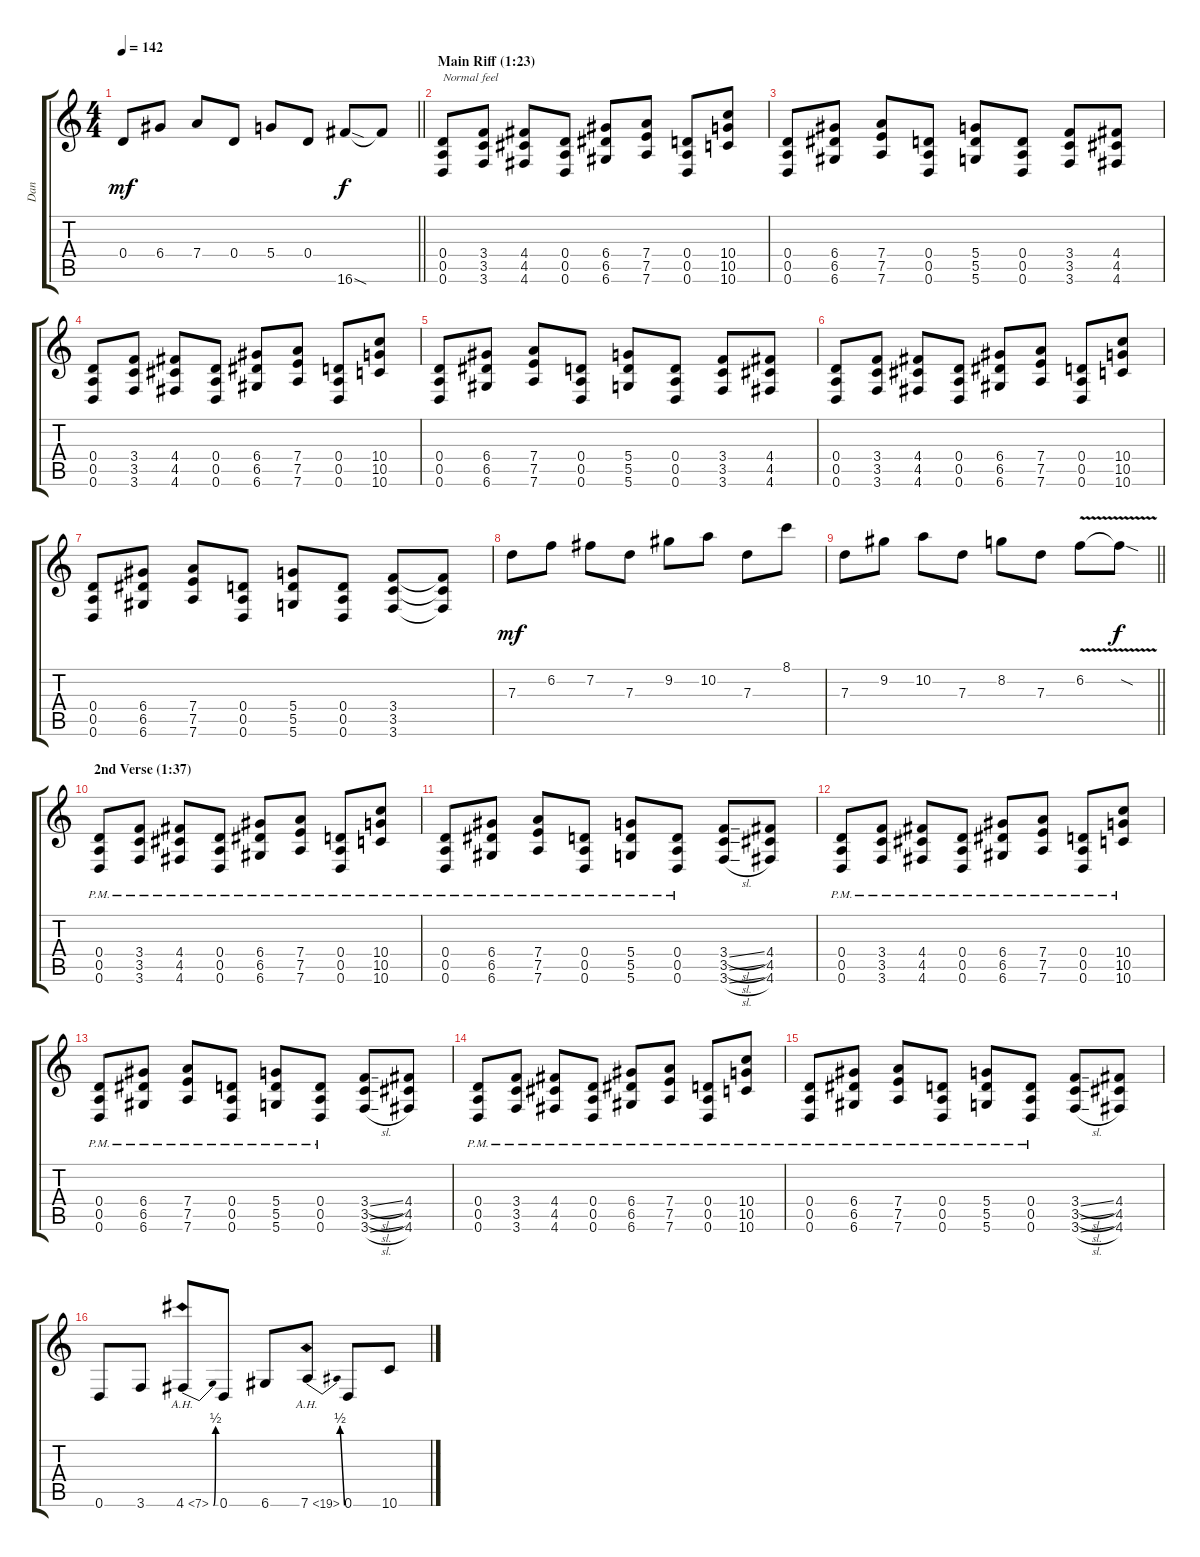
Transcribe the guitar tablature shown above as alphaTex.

\track ("Dan" "Dan") {instrument distortionguitar}
\staff {score tabs}
\tuning (E4 B3 G3 D3 A2 D2) {hide}
\ts (4 4)
\tempo 142
\clef g2
\barLineRight lightlight
\ks c
0.4.8{dy mf} 6.4.8 7.4.8 0.4.8 5.4.8 0.4.8 16.6{sod}.8{dy f} 16.6{t}.8 |
\section ("" "Main Riff (1:23)")
(0.4 0.5 0.6).8{txt "Normal feel"} (3.4 3.5 3.6).8 (4.4 4.5 4.6).8 (0.4 0.5 0.6).8 (6.4 6.5 6.6).8 (7.4 7.5 7.6).8 (0.4 0.5 0.6).8 (10.4 10.5 10.6).8 |
(0.4 0.5 0.6).8 (6.4 6.5 6.6).8 (7.4 7.5 7.6).8 (0.4 0.5 0.6).8 (5.4 5.5 5.6).8 (0.4 0.5 0.6).8 (3.4 3.5 3.6).8 (4.4 4.5 4.6).8 |
(0.4 0.5 0.6).8 (3.4 3.5 3.6).8 (4.4 4.5 4.6).8 (0.4 0.5 0.6).8 (6.4 6.5 6.6).8 (7.4 7.5 7.6).8 (0.4 0.5 0.6).8 (10.4 10.5 10.6).8 |
(0.4 0.5 0.6).8 (6.4 6.5 6.6).8 (7.4 7.5 7.6).8 (0.4 0.5 0.6).8 (5.4 5.5 5.6).8 (0.4 0.5 0.6).8 (3.4 3.5 3.6).8 (4.4 4.5 4.6).8 |
(0.4 0.5 0.6).8 (3.4 3.5 3.6).8 (4.4 4.5 4.6).8 (0.4 0.5 0.6).8 (6.4 6.5 6.6).8 (7.4 7.5 7.6).8 (0.4 0.5 0.6).8 (10.4 10.5 10.6).8 |
(0.4 0.5 0.6).8 (6.4 6.5 6.6).8 (7.4 7.5 7.6).8 (0.4 0.5 0.6).8 (5.4 5.5 5.6).8 (0.4 0.5 0.6).8 (3.4 3.5 3.6).8 (3.4{t} 3.5{t} 3.6{t}).8 |
7.3.8{dy mf} 6.2.8 7.2.8 7.3.8 9.2.8 10.2.8 7.3.8 8.1.8 |
\barLineRight lightlight
7.3.8 9.2.8 10.2.8 7.3.8 8.2.8 7.3.8 6.2{v}.8 6.2{sod t}.8{dy f} |
\section ("" "2nd Verse (1:37)")
(0.4{pm} 0.5{pm} 0.6{pm}).8 (3.4{pm} 3.5{pm} 3.6{pm}).8 (4.4{pm} 4.5{pm} 4.6{pm}).8 (0.4{pm} 0.5{pm} 0.6{pm}).8 (6.4{pm} 6.5{pm} 6.6{pm}).8 (7.4{pm} 7.5{pm} 7.6{pm}).8 (0.4{pm} 0.5{pm} 0.6{pm}).8 (10.4{pm} 10.5{pm} 10.6{pm}).8 |
(0.4{pm} 0.5{pm} 0.6{pm}).8 (6.4{pm} 6.5{pm} 6.6{pm}).8 (7.4{pm} 7.5{pm} 7.6{pm}).8 (0.4{pm} 0.5{pm} 0.6{pm}).8 (5.4{pm} 5.5{pm} 5.6{pm}).8 (0.4{pm} 0.5{pm} 0.6{pm}).8 (3.4{sl} 3.5{sl} 3.6{sl}).8 (4.4 4.5 4.6).8 |
(0.4{pm} 0.5{pm} 0.6{pm}).8 (3.4{pm} 3.5{pm} 3.6{pm}).8 (4.4{pm} 4.5{pm} 4.6{pm}).8 (0.4{pm} 0.5{pm} 0.6{pm}).8 (6.4{pm} 6.5{pm} 6.6{pm}).8 (7.4{pm} 7.5{pm} 7.6{pm}).8 (0.4{pm} 0.5{pm} 0.6{pm}).8 (10.4{pm} 10.5{pm} 10.6{pm}).8 |
(0.4{pm} 0.5{pm} 0.6{pm}).8 (6.4{pm} 6.5{pm} 6.6{pm}).8 (7.4{pm} 7.5{pm} 7.6{pm}).8 (0.4{pm} 0.5{pm} 0.6{pm}).8 (5.4{pm} 5.5{pm} 5.6{pm}).8 (0.4{pm} 0.5{pm} 0.6{pm}).8 (3.4{sl} 3.5{sl} 3.6{sl}).8 (4.4 4.5 4.6).8 |
(0.4{pm} 0.5{pm} 0.6{pm}).8 (3.4{pm} 3.5{pm} 3.6{pm}).8 (4.4{pm} 4.5{pm} 4.6{pm}).8 (0.4{pm} 0.5{pm} 0.6{pm}).8 (6.4{pm} 6.5{pm} 6.6{pm}).8 (7.4{pm} 7.5{pm} 7.6{pm}).8 (0.4{pm} 0.5{pm} 0.6{pm}).8 (10.4{pm} 10.5{pm} 10.6{pm}).8 |
(0.4{pm} 0.5{pm} 0.6{pm}).8 (6.4{pm} 6.5{pm} 6.6{pm}).8 (7.4{pm} 7.5{pm} 7.6{pm}).8 (0.4{pm} 0.5{pm} 0.6{pm}).8 (5.4{pm} 5.5{pm} 5.6{pm}).8 (0.4{pm} 0.5{pm} 0.6{pm}).8 (3.4{sl} 3.5{sl} 3.6{sl}).8 (4.4 4.5 4.6).8 |
0.6.8 3.6.8 4.6{be (bend 0 0 60 2) ah 3}.8 0.6.8 6.6.8 7.6{be (bend 0 0 60 2) ah 12}.8 0.6.8 10.6.8
